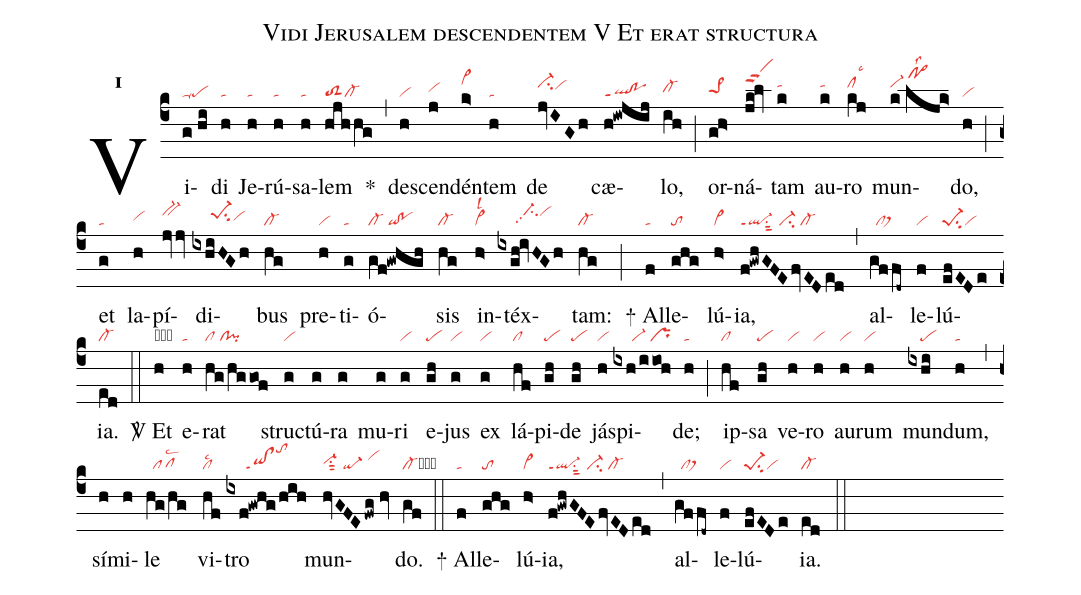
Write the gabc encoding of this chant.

name:Vidi Jerusalem descendentem V Et erat structura;
office-part:re;
mode:1;
nabc-lines:1;
%%
initial-style: 1;
name:Vidi Jerusalem descendentem;
mode: 1;
office-part: Responsorium;
annotation: Resp.;
annotation: i;
nabc-lines:1;
%%
(c4) Vi(g//hi|peppu1)di(h|ta) Je(h|ta)rú(h|ta)sa(h|ta)lem(hjh/hg|toS2cl-) <sp>*</sp>(,) de(h|vi)scen(j|vihh)dén(k>|vi>hk)tem(h|ta) de(jvIGh|ci-hjvihi) cæ(h!iwjij|ql!poppt1)lo,(ih|cl-hh) (;) or(gh>|pe>1hh)ná(jk@lv|vihlppt2)tam(k|tahj) au(k|tahj)ro(kj|clhjlsc3) mun(k//ljk>|vi-hj/po>hnlss2)do,(h|vi) (;) et(g|ta) la(h|vihh)pí(jvjv|bv-hj)di(ixhiHGh|//////pe-1hisu2vihh)bus(hg|cl-) pre(h|vi)ti(g|ta)ó(gf!gwhgh|cl-/qi!po)sis(hg|cl-) in(h>|vi>lsl2)téx(ixgh@ivHGh|////////ci-hjpp2vihj)tam:(hg|cl-) (;)

<sp>+</sp> Al(f|ta)le(ghg|to)lú(h>|vi>)ia,(f!gwhGFEfvEDed|ql-ppt1su1sut2/ci-/cl-) (,) al(gf/fd~|//clst>hh)le(f|vi)lú(efEDe|pe-1su2vi)ia.(ed|cl-) (::)

<sp>V/</sp> Et(h|obta) e(h|ta)rat(hg/hggof|cl/cl!pi) struc(g|vi)tú(g)ra(g) mu(g)ri(g|vi) e(gh|pe)jus(g|vi) ex(g|vi) lá(hf|cl)pi(gh|pe)de(gh|pe) jás(h|vi)pi(ixh/iioh|//////vi-/pr)de;(h|ta) (;) ip(hf|cl)sa(gh|pe) ve(h|vi)ro(h|vi) au(h|vi)rum(h|vi) mun(ixhi|////pe)dum,(h|ta) (,) sí(h)mi(h)le(hg/hg|//pflsc2) vi(hf|cllsc2)tro(ixf!gwhg/hih|//////qi!clppt1tohm) mun(hvGFE/fwg//hv|vi-hhsu1sut2/qi-/vihj)do.(gf|cl-cb) (::)

<sp>+</sp> Al(f|ta)le(ghg|to)lú(h>|vi>)ia,(f!gwhGFEfvEDed|ql-ppt1su1sut2/ci-/cl-) (,) al(gf/fd~|//clst>hh)le(f|vi)lú(efEDe|pe-1su2vi)ia.(ed|cl-) (::)
